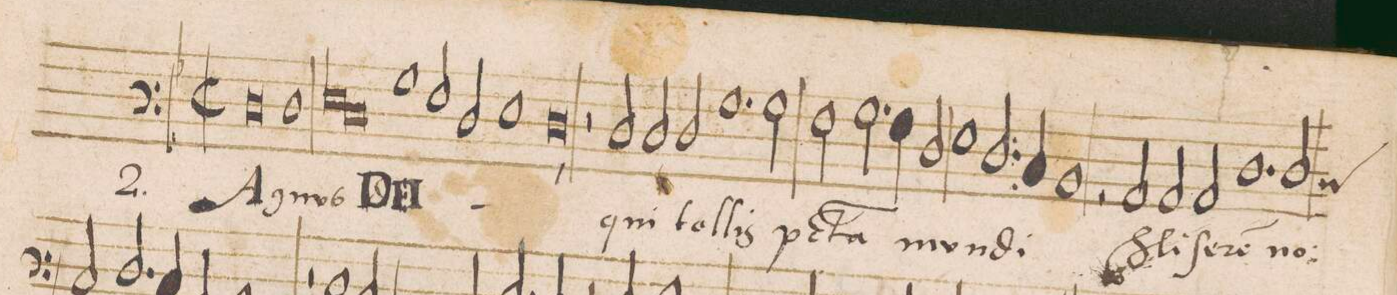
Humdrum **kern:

**kern	**text
*I"BASSUS	*
*clefF3	*
*k[b-]	*
*met(C|)	*
*M2/1	*
0F	A-
=20-	=20-
1F	-gnus
*lig	*
1G	DE
=21-	=21-
1F	.
*Xlig	*
1B-	I
=22-	=22-
2A/	.
2F/	.
1G	.
=23-	=23-
0F|<	.
=24-	=24-
2r	.
2F/	qui
2F/	.
2F/	tol-
=25-	=25-
1.B-	-lis
2B-\	p(ec)-
=26-	=26-
2A\	-c(a)-
2.B-\	-ta
4A\	.
2F/	mun-
=27-	=27-
1G	-di
2.F/	.
4E/	.
=28-	=28-
1D	.
2r	.
2C/	Mi-
=29-	=29-
2C/	-ſe-
2C/	-re-
1.F	-(re)
=30-	=30-
*custos:E	*
2F/	no-
*-	*-
